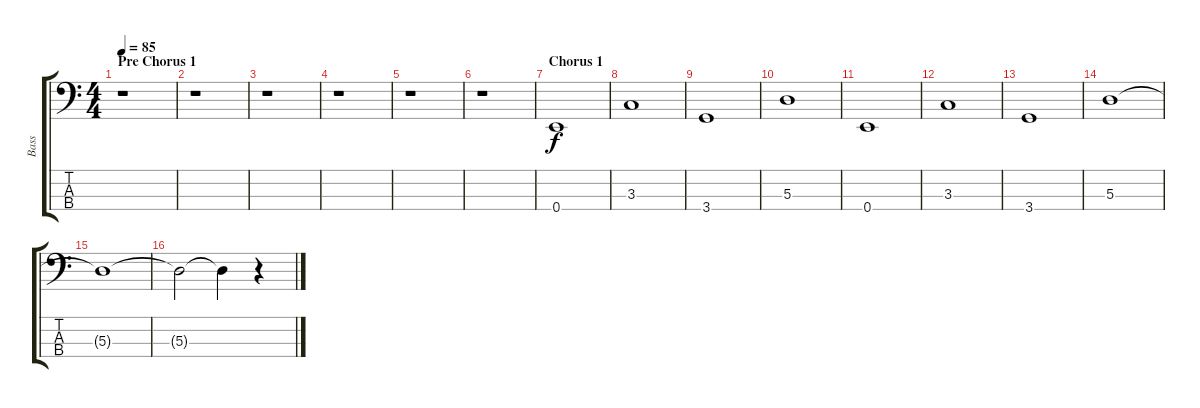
\track ("Bass" "Bass") {instrument acousticbass}
\staff {score tabs}
\tuning (G2 D2 A1 E1) {hide}
\ts (4 4)
\section ("" "Pre Chorus 1")
\tempo 85
\clef f4
\ks c
r.1{dy f} |
r.1 |
r.1 |
r.1 |
r.1 |
r.1 |
\section ("" "Chorus 1")
0.4.1 |
3.3.1 |
3.4.1 |
5.3.1 |
0.4.1 |
3.3.1 |
3.4.1 |
5.3.1 |
5.3{t}.1 |
5.3{t}.2 5.3{t}.4 r.4
